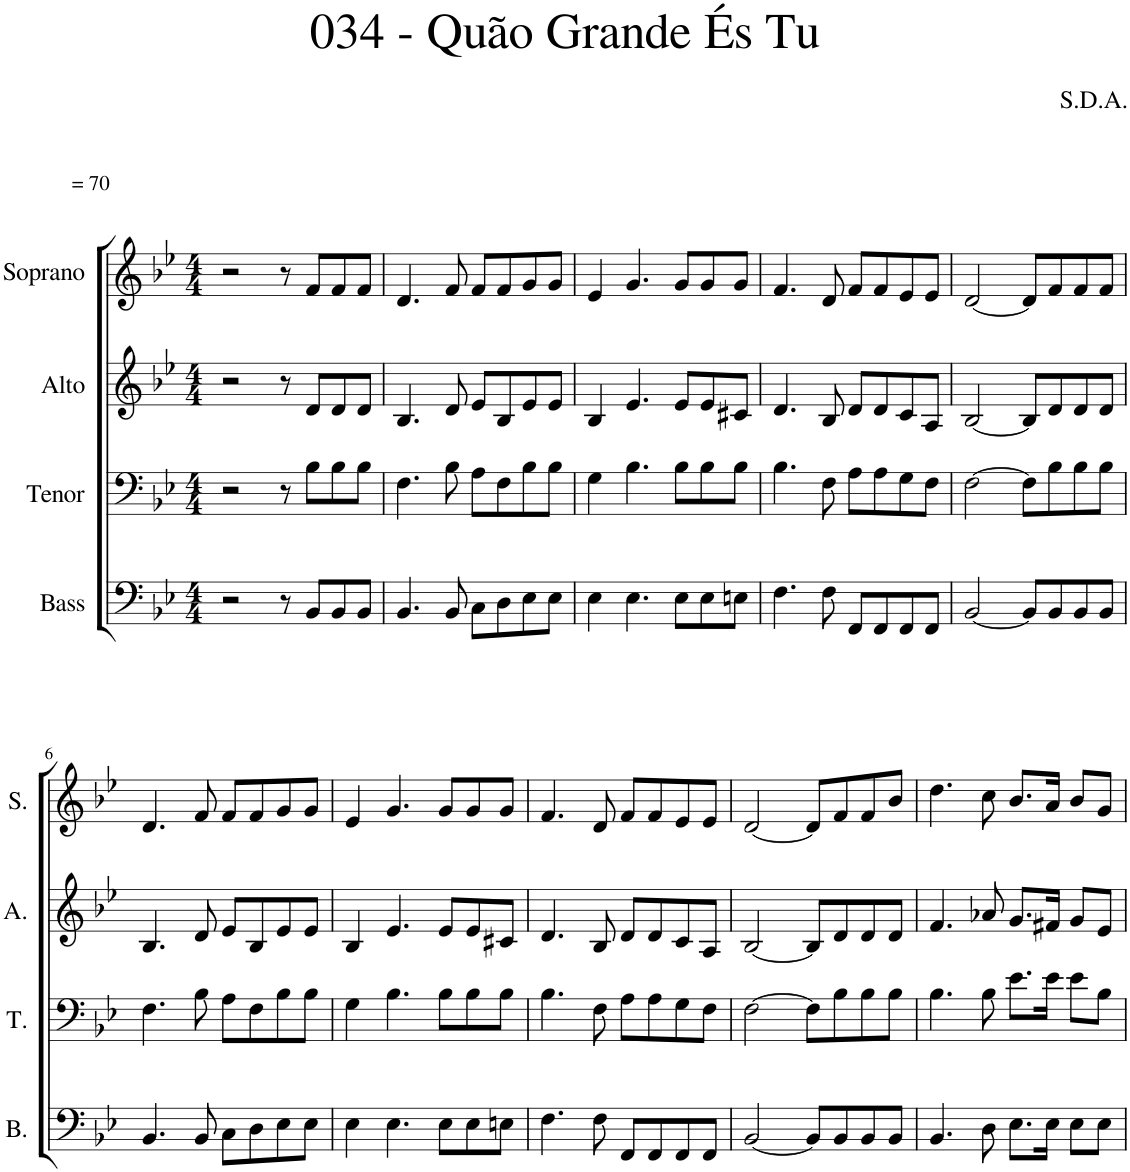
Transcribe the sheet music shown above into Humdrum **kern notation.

**kern	**kern	**kern	**kern
*part4	*part3	*part2	*part1
*staff4	*staff3	*staff2	*staff1
*I"Bass	*I"Tenor	*I"Alto	*I"Soprano
*I'B.	*I'T.	*I'A.	*I'S.
*clefF4	*clefF4	*clefG2	*clefG2
*k[b-e-]	*k[b-e-]	*k[b-e-]	*k[b-e-]
*M4/4	*M4/4	*M4/4	*M4/4
=1	=1	=1	=1
!	!	!	!LO:TX:a:t== 70
2r	2r	2r	2r
8r	8r	8r	8r
8BB-/L	8B-\L	8d/L	8f/L
8BB-/	8B-\	8d/	8f/
8BB-/J	8B-\J	8d/J	8f/J
=2	=2	=2	=2
4.BB-/	4.F\	4.B-/	4.d/
8BB-/	8B-\	8d/	8f/
8C\L	8A\L	8e-/L	8f/L
8D\	8F\	8B-/	8f/
8E-\	8B-\	8e-/	8g/
8E-\J	8B-\J	8e-/J	8g/J
=3	=3	=3	=3
4E-\	4G\	4B-/	4e-/
4.E-\	4.B-\	4.e-/	4.g/
8E-\L	8B-\L	8e-/L	8g/L
8E-\	8B-\	8e-/	8g/
8En\J	8B-\J	8c#X/J	8g/J
=4	=4	=4	=4
4.F\	4.B-\	4.d/	4.f/
8F\	8F\	8B-/	8d/
8FF/L	8A\L	8d/L	8f/L
8FF/	8A\	8d/	8f/
8FF/	8G\	8c/	8e-/
8FF/J	8F\J	8A/J	8e-/J
=5	=5	=5	=5
[2BB-/	[2F\	[2B-/	[2d/
8BB-/L]	8F\L]	8B-/L]	8d/L]
8BB-/	8B-\	8d/	8f/
8BB-/	8B-\	8d/	8f/
8BB-/J	8B-\J	8d/J	8f/J
!!LO:LB:g=z
=6	=6	=6	=6
4.BB-/	4.F\	4.B-/	4.d/
8BB-/	8B-\	8d/	8f/
8C\L	8A\L	8e-/L	8f/L
8D\	8F\	8B-/	8f/
8E-\	8B-\	8e-/	8g/
8E-\J	8B-\J	8e-/J	8g/J
=7	=7	=7	=7
4E-\	4G\	4B-/	4e-/
4.E-\	4.B-\	4.e-/	4.g/
8E-\L	8B-\L	8e-/L	8g/L
8E-\	8B-\	8e-/	8g/
8En\J	8B-\J	8c#X/J	8g/J
=8	=8	=8	=8
4.F\	4.B-\	4.d/	4.f/
8F\	8F\	8B-/	8d/
8FF/L	8A\L	8d/L	8f/L
8FF/	8A\	8d/	8f/
8FF/	8G\	8c/	8e-/
8FF/J	8F\J	8A/J	8e-/J
=9	=9	=9	=9
[2BB-/	[2F\	[2B-/	[2d/
8BB-/L]	8F\L]	8B-/L]	8d/L]
8BB-/	8B-\	8d/	8f/
8BB-/	8B-\	8d/	8f/
8BB-/J	8B-\J	8d/J	8b-/J
=10	=10	=10	=10
4.BB-/	4.B-\	4.f/	4.dd\
8D\	8B-\	8a-X/	8cc\
8.E-\L	8.e-\L	8.g/L	8.b-/L
16E-\Jk	16e-\Jk	16f#X/Jk	16a/Jk
8E-\L	8e-\L	8g/L	8b-/L
8E-\J	8B-\J	8e-/J	8g/J
=	=	=	=
*-	*-	*-	*-
